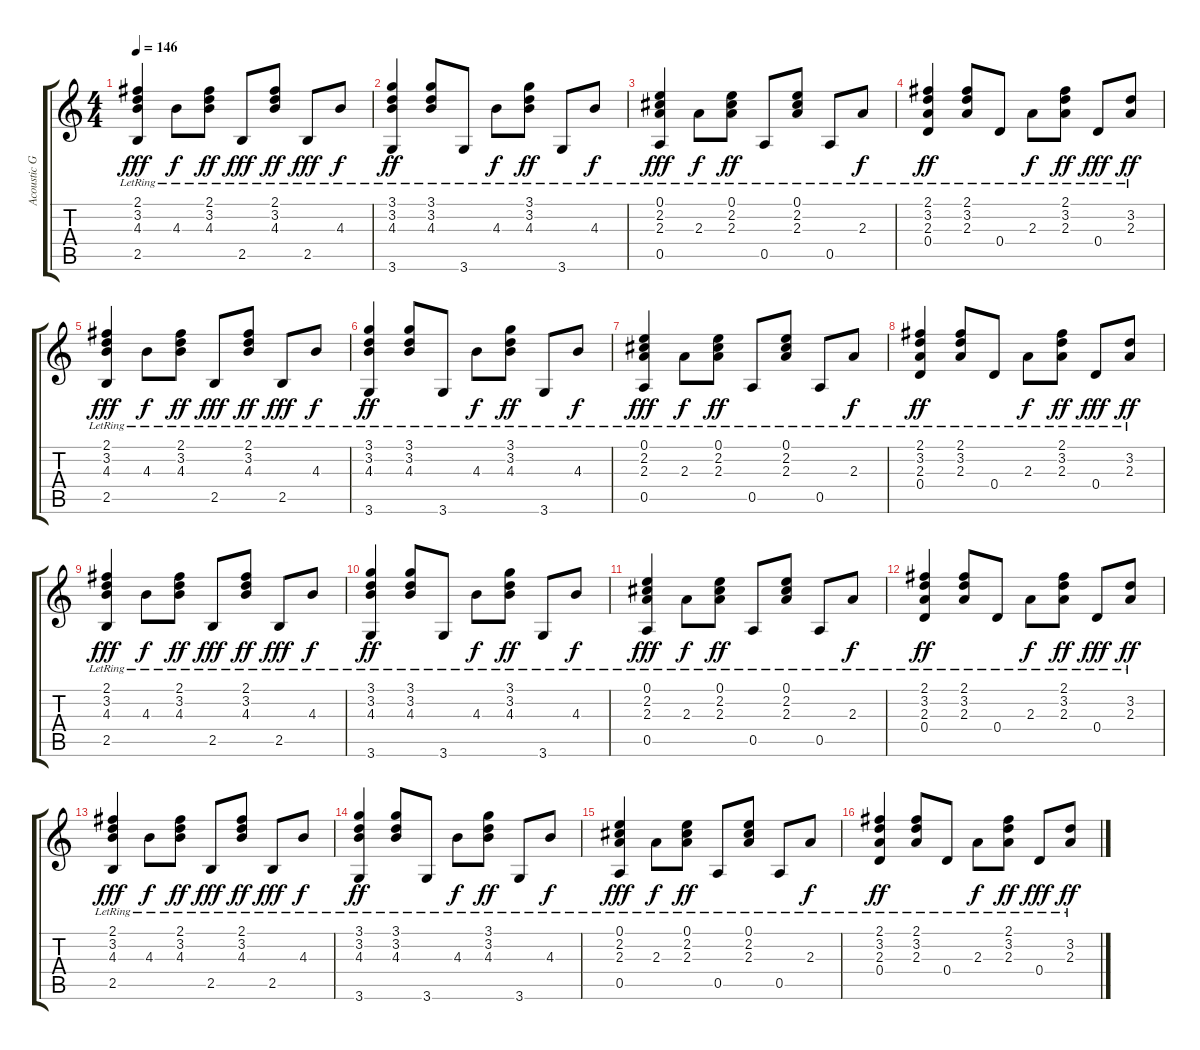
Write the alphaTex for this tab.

\track ("Acoustic Guitar" "Acoustic G") {instrument acousticguitarsteel}
\staff {score tabs}
\tuning (E4 B3 G3 D3 A2 E2) {hide}
\ts (4 4)
\tempo 146
\clef g2
\ks c
(2.1{lr} 3.2{lr} 4.3{lr} 2.5{lr}).4{dy fff} 4.3{lr}.8{dy f} (2.1{lr} 3.2{lr} 4.3{lr}).8{dy ff} 2.5{lr}.8{dy fff} (2.1{lr} 3.2{lr} 4.3{lr}).8{dy ff} 2.5{lr}.8{dy fff} 4.3{lr}.8{dy f} |
(3.1{lr} 3.2{lr} 4.3{lr} 3.6{lr}).4{dy ff} (3.1{lr} 3.2{lr} 4.3{lr}).8 3.6{lr}.8 4.3{lr}.8{dy f} (3.1{lr} 3.2{lr} 4.3{lr}).8{dy ff} 3.6{lr}.8 4.3{lr}.8{dy f} |
(0.1{lr} 2.2{lr} 2.3{lr} 0.5{lr}).4{dy fff} 2.3{lr}.8{dy f} (0.1{lr} 2.2{lr} 2.3{lr}).8{dy ff} 0.5{lr}.8 (0.1{lr} 2.2{lr} 2.3{lr}).8 0.5{lr}.8 2.3{lr}.8{dy f} |
(2.1{lr} 3.2{lr} 2.3{lr} 0.4{lr}).4{dy ff} (2.1{lr} 3.2{lr} 2.3{lr}).8 0.4{lr}.8 2.3{lr}.8{dy f} (2.1{lr} 3.2{lr} 2.3{lr}).8{dy ff} 0.4{lr}.8{dy fff} (3.2{lr} 2.3{lr}).8{dy ff} |
(2.1{lr} 3.2{lr} 4.3{lr} 2.5{lr}).4{dy fff} 4.3{lr}.8{dy f} (2.1{lr} 3.2{lr} 4.3{lr}).8{dy ff} 2.5{lr}.8{dy fff} (2.1{lr} 3.2{lr} 4.3{lr}).8{dy ff} 2.5{lr}.8{dy fff} 4.3{lr}.8{dy f} |
(3.1{lr} 3.2{lr} 4.3{lr} 3.6{lr}).4{dy ff} (3.1{lr} 3.2{lr} 4.3{lr}).8 3.6{lr}.8 4.3{lr}.8{dy f} (3.1{lr} 3.2{lr} 4.3{lr}).8{dy ff} 3.6{lr}.8 4.3{lr}.8{dy f} |
(0.1{lr} 2.2{lr} 2.3{lr} 0.5{lr}).4{dy fff} 2.3{lr}.8{dy f} (0.1{lr} 2.2{lr} 2.3{lr}).8{dy ff} 0.5{lr}.8 (0.1{lr} 2.2{lr} 2.3{lr}).8 0.5{lr}.8 2.3{lr}.8{dy f} |
(2.1{lr} 3.2{lr} 2.3{lr} 0.4{lr}).4{dy ff} (2.1{lr} 3.2{lr} 2.3{lr}).8 0.4{lr}.8 2.3{lr}.8{dy f} (2.1{lr} 3.2{lr} 2.3{lr}).8{dy ff} 0.4{lr}.8{dy fff} (3.2{lr} 2.3{lr}).8{dy ff} |
(2.1{lr} 3.2{lr} 4.3{lr} 2.5{lr}).4{dy fff} 4.3{lr}.8{dy f} (2.1{lr} 3.2{lr} 4.3{lr}).8{dy ff} 2.5{lr}.8{dy fff} (2.1{lr} 3.2{lr} 4.3{lr}).8{dy ff} 2.5{lr}.8{dy fff} 4.3{lr}.8{dy f} |
(3.1{lr} 3.2{lr} 4.3{lr} 3.6{lr}).4{dy ff} (3.1{lr} 3.2{lr} 4.3{lr}).8 3.6{lr}.8 4.3{lr}.8{dy f} (3.1{lr} 3.2{lr} 4.3{lr}).8{dy ff} 3.6{lr}.8 4.3{lr}.8{dy f} |
(0.1{lr} 2.2{lr} 2.3{lr} 0.5{lr}).4{dy fff} 2.3{lr}.8{dy f} (0.1{lr} 2.2{lr} 2.3{lr}).8{dy ff} 0.5{lr}.8 (0.1{lr} 2.2{lr} 2.3{lr}).8 0.5{lr}.8 2.3{lr}.8{dy f} |
(2.1{lr} 3.2{lr} 2.3{lr} 0.4{lr}).4{dy ff} (2.1{lr} 3.2{lr} 2.3{lr}).8 0.4{lr}.8 2.3{lr}.8{dy f} (2.1{lr} 3.2{lr} 2.3{lr}).8{dy ff} 0.4{lr}.8{dy fff} (3.2{lr} 2.3{lr}).8{dy ff} |
(2.1{lr} 3.2{lr} 4.3{lr} 2.5{lr}).4{dy fff} 4.3{lr}.8{dy f} (2.1{lr} 3.2{lr} 4.3{lr}).8{dy ff} 2.5{lr}.8{dy fff} (2.1{lr} 3.2{lr} 4.3{lr}).8{dy ff} 2.5{lr}.8{dy fff} 4.3{lr}.8{dy f} |
(3.1{lr} 3.2{lr} 4.3{lr} 3.6{lr}).4{dy ff} (3.1{lr} 3.2{lr} 4.3{lr}).8 3.6{lr}.8 4.3{lr}.8{dy f} (3.1{lr} 3.2{lr} 4.3{lr}).8{dy ff} 3.6{lr}.8 4.3{lr}.8{dy f} |
(0.1{lr} 2.2{lr} 2.3{lr} 0.5{lr}).4{dy fff} 2.3{lr}.8{dy f} (0.1{lr} 2.2{lr} 2.3{lr}).8{dy ff} 0.5{lr}.8 (0.1{lr} 2.2{lr} 2.3{lr}).8 0.5{lr}.8 2.3{lr}.8{dy f} |
(2.1{lr} 3.2{lr} 2.3{lr} 0.4{lr}).4{dy ff} (2.1{lr} 3.2{lr} 2.3{lr}).8 0.4{lr}.8 2.3{lr}.8{dy f} (2.1{lr} 3.2{lr} 2.3{lr}).8{dy ff} 0.4{lr}.8{dy fff} (3.2{lr} 2.3{lr}).8{dy ff}
